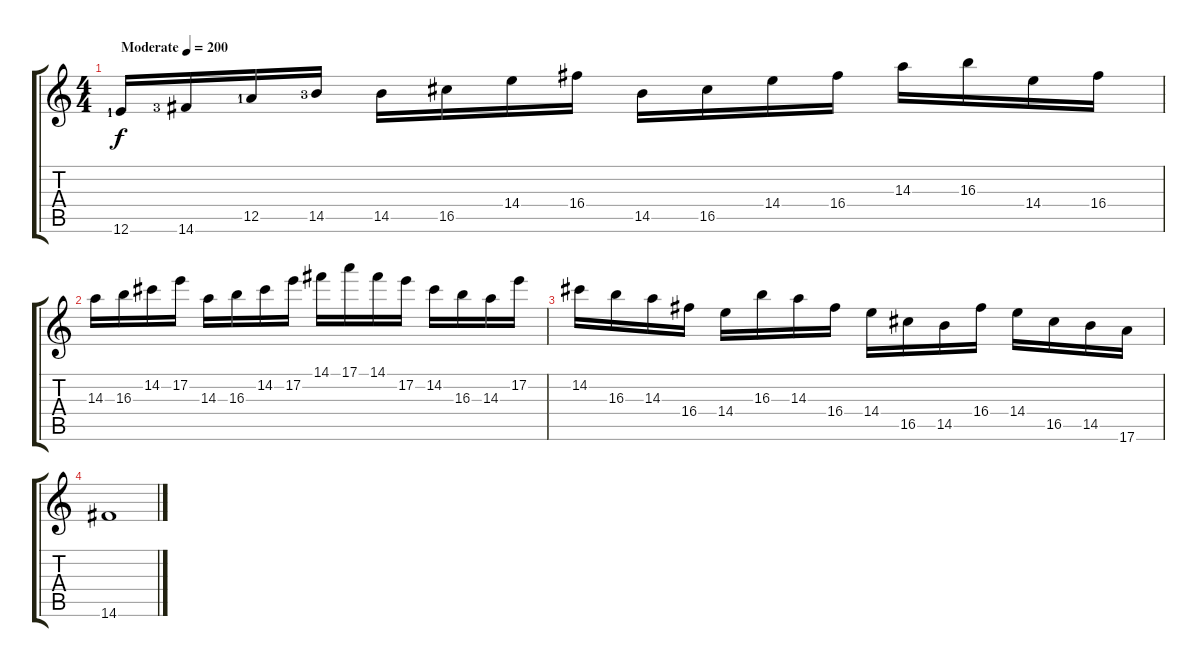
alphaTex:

\track "" {instrument overdrivenguitar}
\staff {score tabs}
\tuning (E4 B3 G3 D3 A2 E2) {hide}
\ts (4 4)
\tempo (200 "Moderate")
\clef g2
\ks c
12.6{lf 2}.16{dy f instrument overdrivenguitar} 14.6{lf 4}.16 12.5{lf 2}.16 14.5{lf 4}.16 14.5.16 16.5.16 14.4.16 16.4.16 14.5.16 16.5.16 14.4.16 16.4.16 14.3.16 16.3.16 14.4.16 16.4.16 |
14.3.16 16.3.16 14.2.16 17.2.16 14.3.16 16.3.16 14.2.16{txt ""} 17.2.16 14.1.16 17.1.16 14.1.16 17.2.16 14.2.16 16.3.16 14.3.16 17.2.16 |
14.2.16 16.3.16 14.3.16 16.4.16 14.4.16 16.3.16 14.3.16 16.4.16 14.4.16 16.5.16 14.5.16 16.4.16 14.4.16 16.5.16 14.5.16 17.6.16 |
14.6.1
